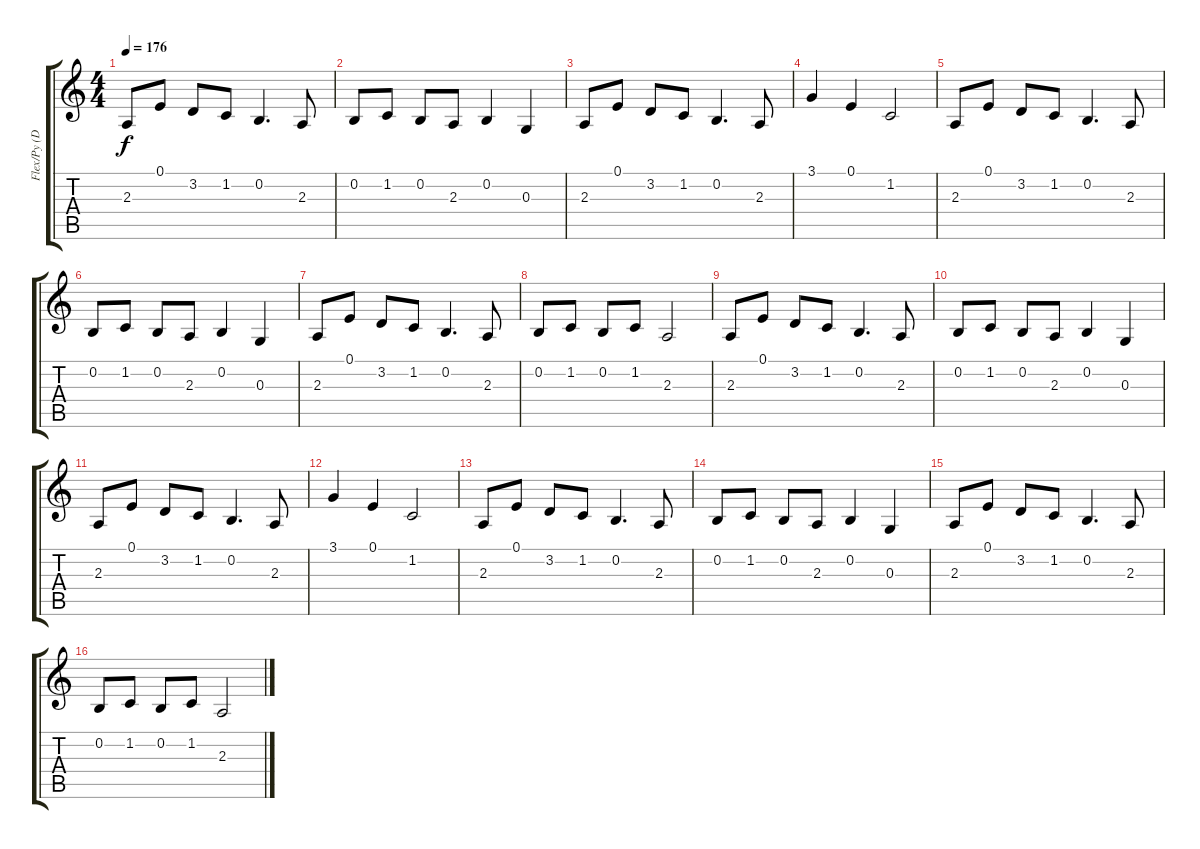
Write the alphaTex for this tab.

\track ("Flex/Py (Dudelsäcke)" "Flex/Py (D") {instrument bagpipe}
\staff {score tabs}
\tuning (E4 B3 G3 D3 A2 E2) {hide}
\ts (4 4)
\tempo 176
\clef g2
\ks c
2.3.8{dy f} 0.1.8 3.2.8 1.2.8 0.2.4{d} 2.3.8 |
0.2.8 1.2.8 0.2.8 2.3.8 0.2.4 0.3.4 |
2.3.8 0.1.8 3.2.8 1.2.8 0.2.4{d} 2.3.8 |
3.1.4 0.1.4 1.2.2 |
2.3.8 0.1.8 3.2.8 1.2.8 0.2.4{d} 2.3.8 |
0.2.8 1.2.8 0.2.8 2.3.8 0.2.4 0.3.4 |
2.3.8 0.1.8 3.2.8 1.2.8 0.2.4{d} 2.3.8 |
0.2.8 1.2.8 0.2.8 1.2.8 2.3.2 |
2.3.8 0.1.8 3.2.8 1.2.8 0.2.4{d} 2.3.8 |
0.2.8 1.2.8 0.2.8 2.3.8 0.2.4 0.3.4 |
2.3.8 0.1.8 3.2.8 1.2.8 0.2.4{d} 2.3.8 |
3.1.4 0.1.4 1.2.2 |
2.3.8 0.1.8 3.2.8 1.2.8 0.2.4{d} 2.3.8 |
0.2.8 1.2.8 0.2.8 2.3.8 0.2.4 0.3.4 |
2.3.8 0.1.8 3.2.8 1.2.8 0.2.4{d} 2.3.8 |
0.2.8 1.2.8 0.2.8 1.2.8 2.3.2
